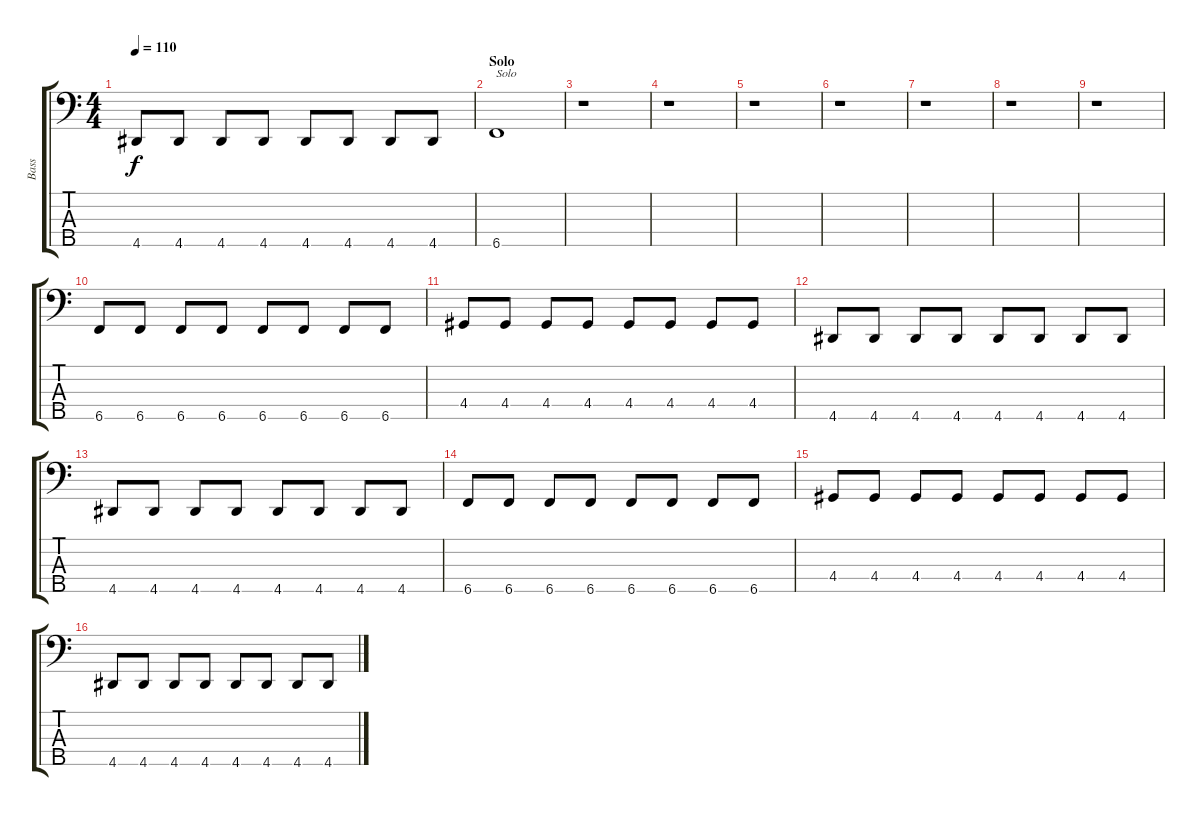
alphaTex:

\track ("Bass" "Bass") {instrument electricbassfinger}
\staff {score tabs}
\tuning (G2 D2 A1 E1 B0) {hide}
\ts (4 4)
\tempo 110
\clef f4
\ks c
4.5.8{dy f} 4.5.8 4.5.8 4.5.8 4.5.8 4.5.8 4.5.8 4.5.8 |
\section ("" "Solo")
6.5.1{txt "Solo"} |
r.1 |
r.1 |
r.1 |
r.1 |
r.1 |
r.1 |
r.1 |
6.5.8 6.5.8 6.5.8 6.5.8 6.5.8 6.5.8 6.5.8 6.5.8 |
4.4.8 4.4.8 4.4.8 4.4.8 4.4.8 4.4.8 4.4.8 4.4.8 |
4.5.8 4.5.8 4.5.8 4.5.8 4.5.8 4.5.8 4.5.8 4.5.8 |
4.5.8 4.5.8 4.5.8 4.5.8 4.5.8 4.5.8 4.5.8 4.5.8 |
6.5.8 6.5.8 6.5.8 6.5.8 6.5.8 6.5.8 6.5.8 6.5.8 |
4.4.8 4.4.8 4.4.8 4.4.8 4.4.8 4.4.8 4.4.8 4.4.8 |
4.5.8 4.5.8 4.5.8 4.5.8 4.5.8 4.5.8 4.5.8 4.5.8
